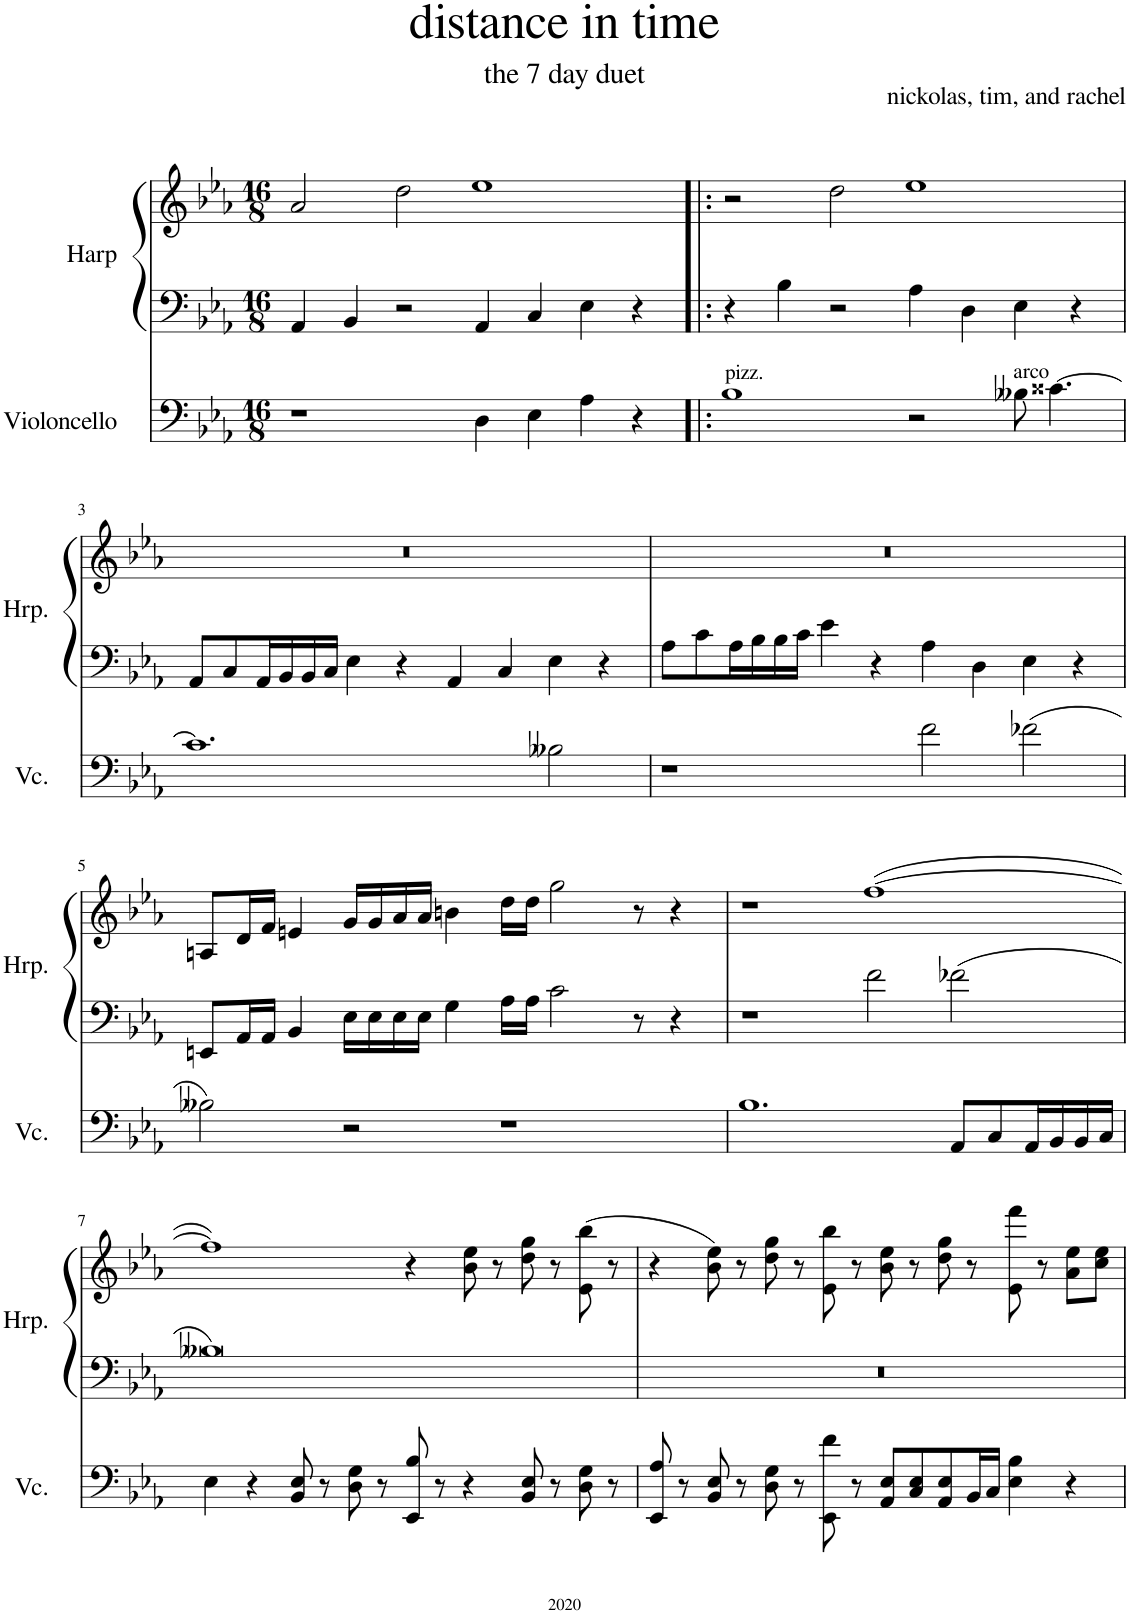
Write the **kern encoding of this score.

**kern	**kern	**kern
*part2	*part1	*part1
*staff3	*staff2	*staff1
*I"Violoncello	*I"Harp	*
*I'Vc.	*I'Hrp.	*
*clefF4	*clefF4	*clefG2
*k[b-e-a-]	*k[b-e-a-]	*k[b-e-a-]
*M16/8	*M16/8	*M16/8
=1	=1	=1
1r	4AA-/	2a-/
.	4BB-/	.
.	2r	2dd\
4D\	4AA-/	1ee-
4E-\	4C/	.
4A-\	4E-\	.
4r	4r	.
=2!|:	=2!|:	=2!|:
!LO:TX:a:t=pizz.	!	!
1B-	4r	2r
.	4B-\	.
.	2r	2dd\
2r	4A-\	1ee-
.	4D\	.
!LO:TX:a:t=arco	!	!
8B--X\	4E-\	.
[4.c##X\	.	.
.	4r	.
!!LO:LB:g=z
=3	=3	=3
1.c##]	8AA-/L	0r
.	8C/	.
.	16AA-/L	.
.	16BB-/	.
.	16BB-/	.
.	16C/JJ	.
.	4E-\	.
.	4r	.
.	4AA-/	.
.	4C/	.
2B--X\	4E-\	.
.	4r	.
=4	=4	=4
1r	8A-\L	0r
.	8c\	.
.	16A-\L	.
.	16B-\	.
.	16B-\	.
.	16c\JJ	.
.	4e-\	.
.	4r	.
2f\	4A-\	.
.	4D\	.
(2f-X\	4E-\	.
.	4r	.
!!LO:LB:g=z
=5	=5	=5
2B--X\)	8EEn/L	8An/L
.	16AA-/L	16d/L
.	16AA-/JJ	16f/JJ
.	4BB-/	4en/
2r	16E-\LL	16g/LL
.	16E-\	16g/
.	16E-\	16a-/
.	16E-\JJ	16a-/JJ
.	4G\	4bn\
1r	16A-\LL	16dd\LL
.	16A-\JJ	16dd\JJ
.	2c\	2gg\
.	8r	8r
.	4r	4r
=6	=6	=6
1.B-	1r	1r
.	2f\	([1ff
8AA-/L	2f-X\	.
8C/	.	.
16AA-/L	.	.
16BB-/	.	.
16BB-/	.	.
16C/JJ	.	.
!!LO:LB:g=z
=7	=7	=7
4E-\	0B--X	1ff])
4r	.	.
8BB-/ 8E-/	.	.
8r	.	.
8D\ 8G\	.	.
8r	.	.
8EE-/ 8B-/	.	4r
8r	.	.
4r	.	8b-\ 8ee-\
.	.	8r
8BB-/ 8E-/	.	8dd\ 8gg\
8r	.	8r
8D\ 8G\	.	(8e-\ 8bb-\
8r	.	8r
=8	=8	=8
8EE-/ 8A-/	0r	4r
8r	.	.
8BB-/ 8E-/	.	8b-\ 8ee-\)
8r	.	8r
8D\ 8G\	.	8dd\ 8gg\
8r	.	8r
8EE-\ 8f\	.	8e-\ 8bb-\
8r	.	8r
8AA-/ 8E-/L	.	8b-\ 8ee-\
8C/ 8E-/	.	8r
8AA-/ 8E-/	.	8dd\ 8gg\
16BB-/L	.	8r
16C/JJ	.	.
4E-\ 4B-\	.	8e-\ 8fff\
.	.	8r
4r	.	8a-\ 8ee-\L
.	.	8cc\ 8ee-\J
=	=	=
*-	*-	*-
